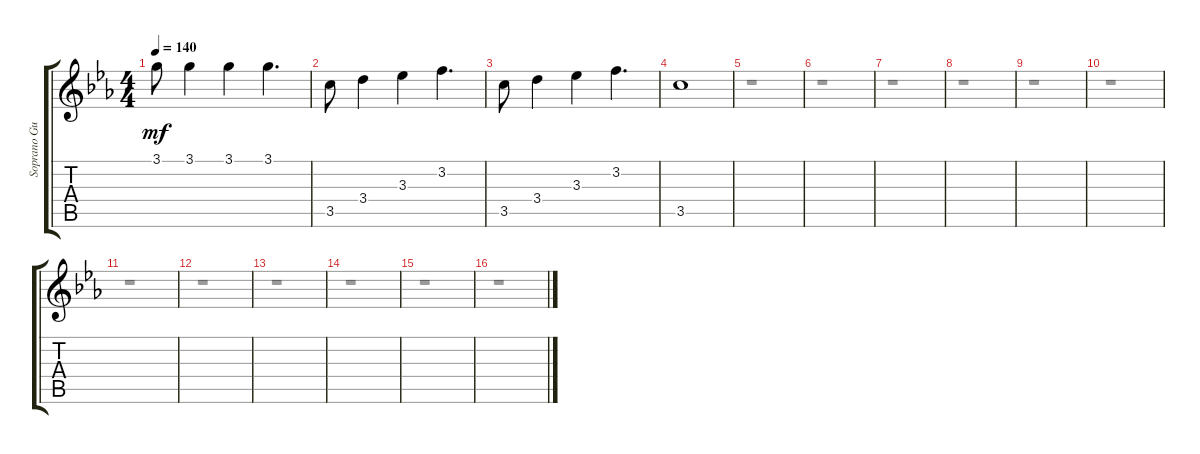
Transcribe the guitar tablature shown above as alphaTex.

\track ("Soprano Guitar" "Soprano Gu") {instrument acousticguitarsteel}
\staff {score tabs}
\tuning (E4 D4 C4 B3 A3 G3) {hide}
\voice
\ts (4 4)
\tempo 140
\clef g2
\ks cminor
3.1.8{dy mf} 3.1.4 3.1.4 3.1.4{d} |
3.5.8 3.4.4 3.3.4 3.2.4{d} |
3.5.8 3.4.4 3.3.4 3.2.4{d} |
3.5.1 |
|
|
|
|
|
|
|
|
|
|
|
\voice
\clef g2
\ottava regular
\simile none
\ks cminor
|
|
|
|
r.1 |
r.1 |
r.1 |
r.1 |
r.1 |
r.1 |
r.1 |
r.1 |
r.1 |
r.1 |
r.1 |
r.1
